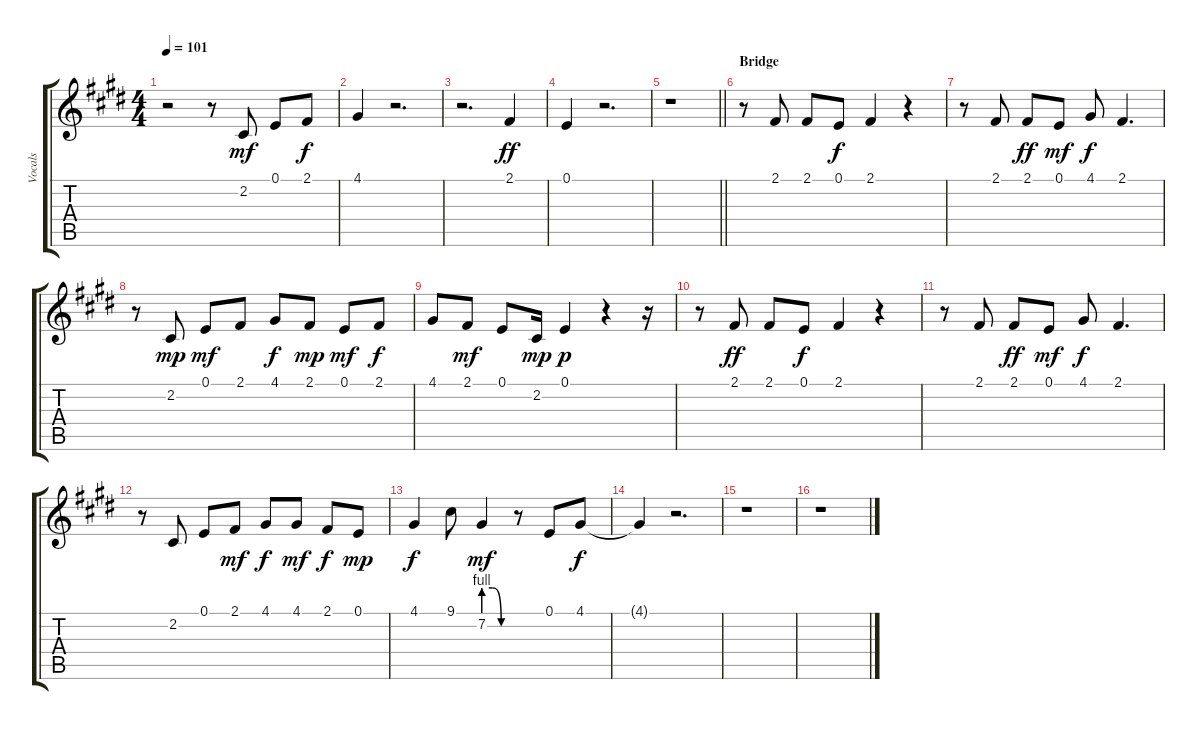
\track ("Vocals" "Vocals") {instrument lead6voice}
\staff {score tabs}
\tuning (E4 B3 G3 D3 A2 E2) {hide}
\ts (4 4)
\tempo 101
\clef g2
\ks e
r.2{dy f} r.8 2.2.8{dy mf} 0.1.8 2.1.8{dy f} |
4.1.4 r.2{d} |
r.2{d} 2.1.4{dy ff} |
0.1.4 r.2{d} |
\barLineRight lightlight
r.1 |
\section ("" "Bridge")
r.8 2.1.8 2.1.8 0.1.8{dy f} 2.1.4 r.4 |
r.8 2.1.8 2.1.8{dy ff} 0.1.8{dy mf} 4.1.8{dy f} 2.1.4{d} |
r.8 2.2.8{dy mp} 0.1.8{dy mf} 2.1.8 4.1.8{dy f} 2.1.8{dy mp} 0.1.8{dy mf} 2.1.8{dy f} |
4.1.8 2.1.8{dy mf} 0.1.8 2.2.16{dy mp} 0.1.4{dy p} r.4 r.16 |
r.8 2.1.8{dy ff} 2.1.8 0.1.8{dy f} 2.1.4 r.4 |
r.8 2.1.8 2.1.8{dy ff} 0.1.8{dy mf} 4.1.8{dy f} 2.1.4{d} |
r.8 2.2.8 0.1.8 2.1.8{dy mf} 4.1.8{dy f} 4.1.8{dy mf} 2.1.8{dy f} 0.1.8{dy mp} |
4.1.4{dy f} 9.1.8 7.2{be (custom 0 4 20 4 40 0 60 0)}.4{dy mf} r.8 0.1.8 4.1.8{dy f} |
4.1{t}.4 r.2{d} |
r.1 |
r.1
